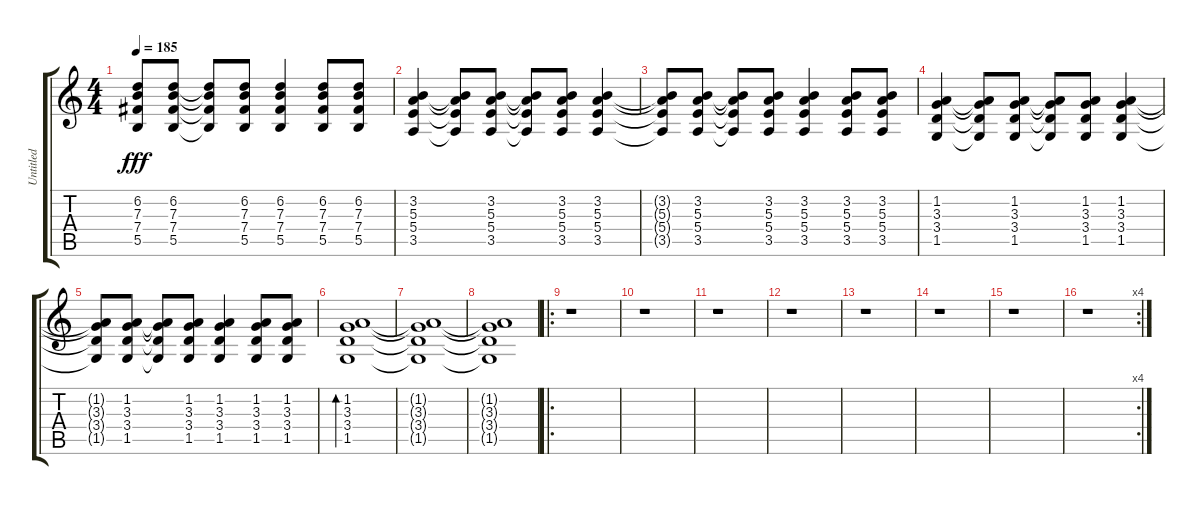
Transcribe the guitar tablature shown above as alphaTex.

\track ("Untitled" "Untitled") {instrument acousticguitarsteel}
\staff {score tabs}
\tuning (Db4 Ab3 E3 B2 Gb2 B1) {hide}
\ts (4 4)
\tempo 185
\clef g2
\ks c
(6.2{t} 7.3{t} 7.4{t} 5.5{t}).8{dy fff} (6.2 7.3 7.4 5.5).8 (6.2{t} 7.3{t} 7.4{t} 5.5{t}).8 (6.2 7.3 7.4 5.5).8 (6.2 7.3 7.4 5.5).4 (6.2 7.3 7.4 5.5).8 (6.2 7.3 7.4 5.5).8 |
(3.2 5.3 5.4 3.5).4 (3.2{t} 5.3{t} 5.4{t} 3.5{t}).8 (3.2 5.3 5.4 3.5).8 (3.2{t} 5.3{t} 5.4{t} 3.5{t}).8 (3.2 5.3 5.4 3.5).8 (3.2 5.3 5.4 3.5).4 |
(3.2{t} 5.3{t} 5.4{t} 3.5{t}).8 (3.2 5.3 5.4 3.5).8 (3.2{t} 5.3{t} 5.4{t} 3.5{t}).8 (3.2 5.3 5.4 3.5).8 (3.2 5.3 5.4 3.5).4 (3.2 5.3 5.4 3.5).8 (3.2 5.3 5.4 3.5).8 |
(1.2 3.3 3.4 1.5).4 (1.2{t} 3.3{t} 3.4{t} 1.5{t}).8 (1.2 3.3 3.4 1.5).8 (1.2{t} 3.3{t} 3.4{t} 1.5{t}).8 (1.2 3.3 3.4 1.5).8 (1.2 3.3 3.4 1.5).4 |
(1.2{t} 3.3{t} 3.4{t} 1.5{t}).8 (1.2 3.3 3.4 1.5).8 (1.2{t} 3.3{t} 3.4{t} 1.5{t}).8 (1.2 3.3 3.4 1.5).8 (1.2 3.3 3.4 1.5).4 (1.2 3.3 3.4 1.5).8 (1.2 3.3 3.4 1.5).8 |
(1.2 3.3 3.4 1.5).1{bd 30} |
(1.2{t} 3.3{t} 3.4{t} 1.5{t}).1 |
(1.2{t} 3.3{t} 3.4{t} 1.5{t}).1 |
\ro
r.1 |
r.1 |
r.1 |
r.1 |
r.1 |
r.1 |
r.1 |
\rc 4
r.1
